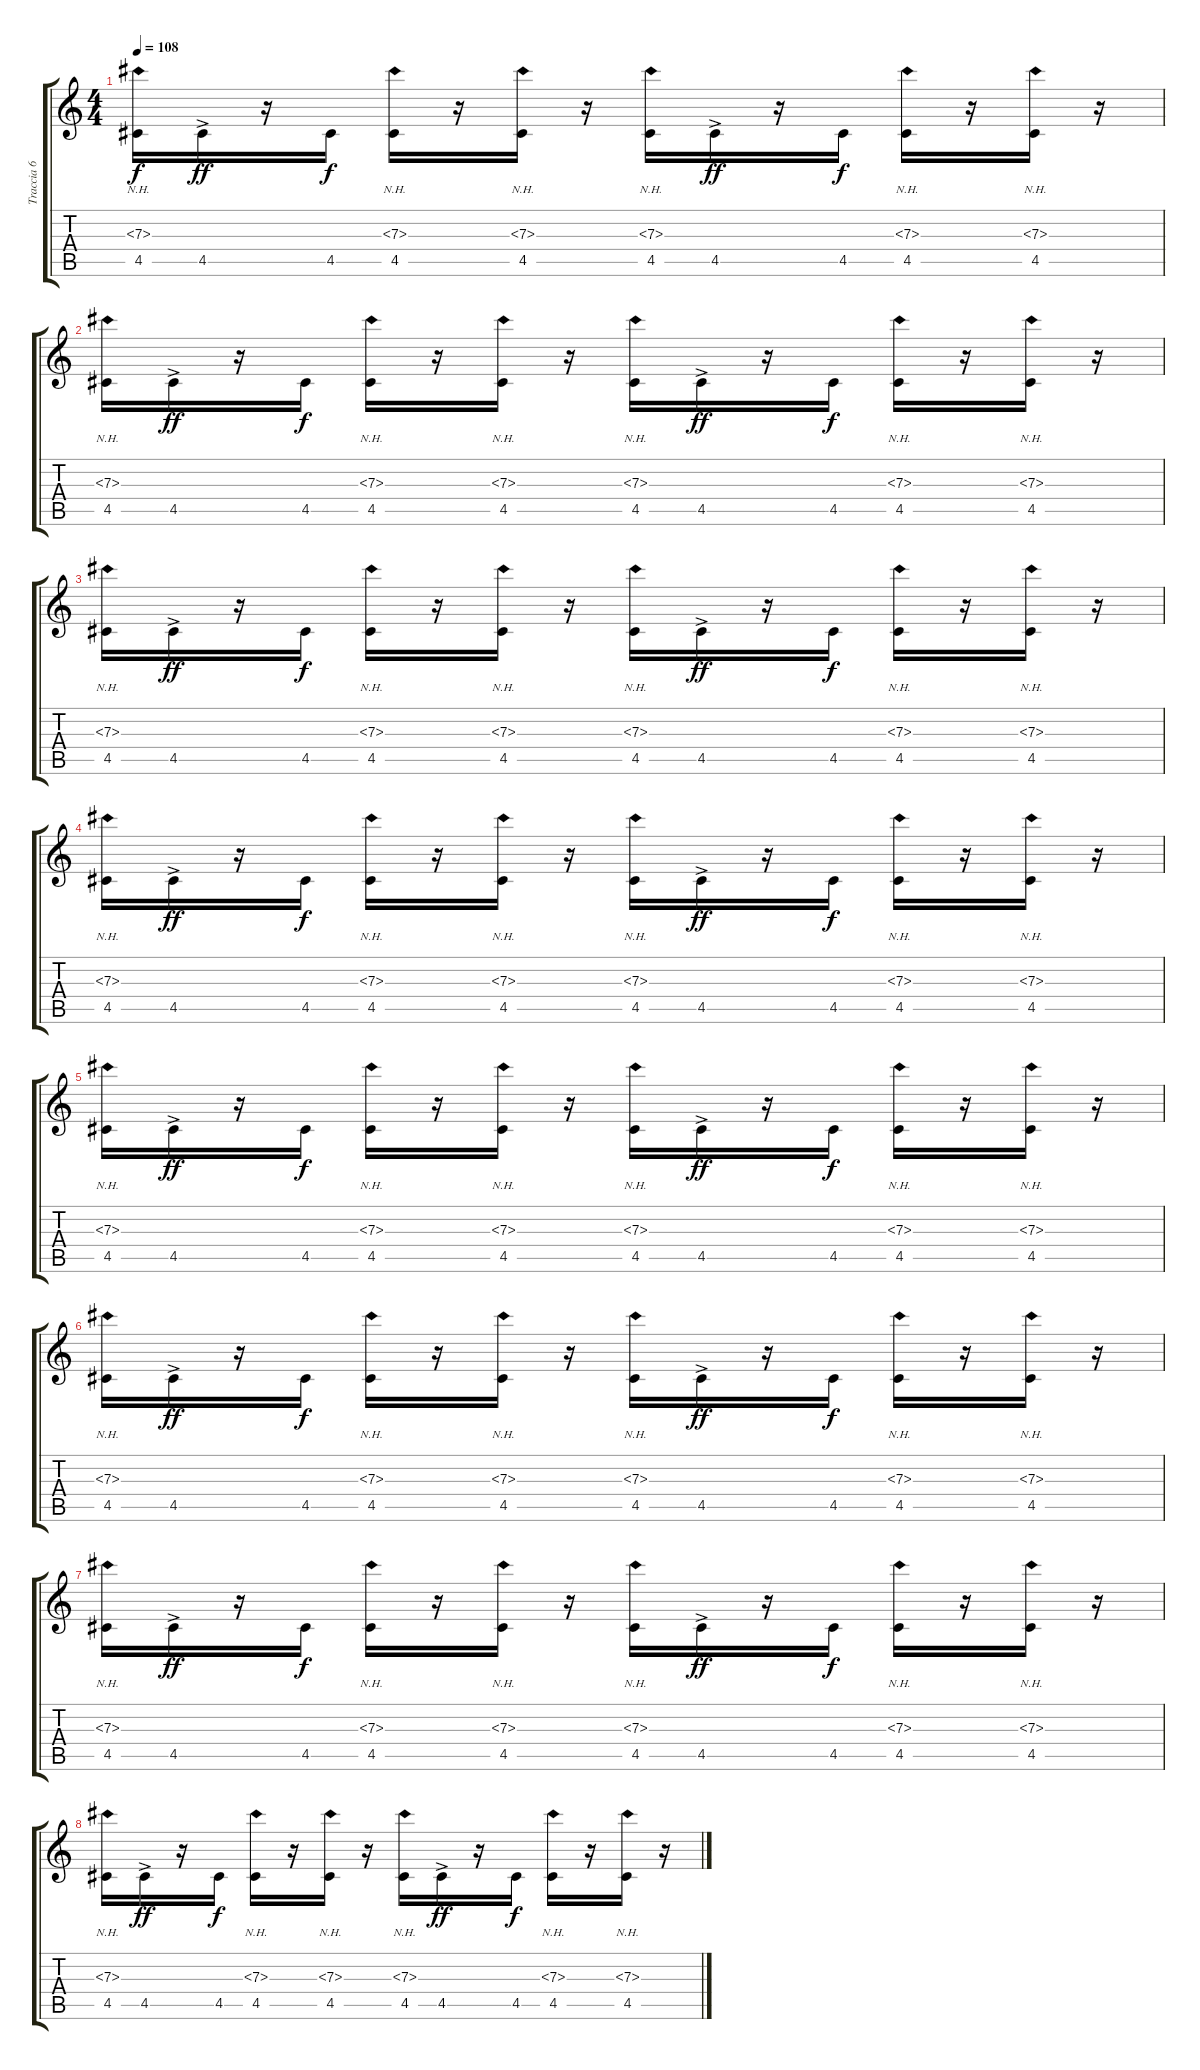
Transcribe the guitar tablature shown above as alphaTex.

\track ("Traccia 6" "Traccia 6") {instrument overdrivenguitar}
\staff {score tabs}
\tuning (E4 B3 Gb3 D3 A2 E2) {hide}
\ts (4 4)
\tempo 108
\clef g2
\ks c
(7.3{nh} 4.5).16{dy f} 4.5{ac}.16{dy ff} r.16 4.5.16{dy f} (7.3{nh} 4.5).16 r.16 (7.3{nh} 4.5).16 r.16 (7.3{nh} 4.5).16 4.5{ac}.16{dy ff} r.16 4.5.16{dy f} (7.3{nh} 4.5).16 r.16 (7.3{nh} 4.5).16 r.16 |
(7.3{nh} 4.5).16 4.5{ac}.16{dy ff} r.16 4.5.16{dy f} (7.3{nh} 4.5).16 r.16 (7.3{nh} 4.5).16 r.16 (7.3{nh} 4.5).16 4.5{ac}.16{dy ff} r.16 4.5.16{dy f} (7.3{nh} 4.5).16 r.16 (7.3{nh} 4.5).16 r.16 |
(7.3{nh} 4.5).16 4.5{ac}.16{dy ff} r.16 4.5.16{dy f} (7.3{nh} 4.5).16 r.16 (7.3{nh} 4.5).16 r.16 (7.3{nh} 4.5).16 4.5{ac}.16{dy ff} r.16 4.5.16{dy f} (7.3{nh} 4.5).16 r.16 (7.3{nh} 4.5).16 r.16 |
(7.3{nh} 4.5).16 4.5{ac}.16{dy ff} r.16 4.5.16{dy f} (7.3{nh} 4.5).16 r.16 (7.3{nh} 4.5).16 r.16 (7.3{nh} 4.5).16 4.5{ac}.16{dy ff} r.16 4.5.16{dy f} (7.3{nh} 4.5).16 r.16 (7.3{nh} 4.5).16 r.16 |
(7.3{nh} 4.5).16 4.5{ac}.16{dy ff} r.16 4.5.16{dy f} (7.3{nh} 4.5).16 r.16 (7.3{nh} 4.5).16 r.16 (7.3{nh} 4.5).16 4.5{ac}.16{dy ff} r.16 4.5.16{dy f} (7.3{nh} 4.5).16 r.16 (7.3{nh} 4.5).16 r.16 |
(7.3{nh} 4.5).16 4.5{ac}.16{dy ff} r.16 4.5.16{dy f} (7.3{nh} 4.5).16 r.16 (7.3{nh} 4.5).16 r.16 (7.3{nh} 4.5).16 4.5{ac}.16{dy ff} r.16 4.5.16{dy f} (7.3{nh} 4.5).16 r.16 (7.3{nh} 4.5).16 r.16 |
(7.3{nh} 4.5).16 4.5{ac}.16{dy ff} r.16 4.5.16{dy f} (7.3{nh} 4.5).16 r.16 (7.3{nh} 4.5).16 r.16 (7.3{nh} 4.5).16 4.5{ac}.16{dy ff} r.16 4.5.16{dy f} (7.3{nh} 4.5).16 r.16 (7.3{nh} 4.5).16 r.16 |
(7.3{nh} 4.5).16 4.5{ac}.16{dy ff} r.16 4.5.16{dy f} (7.3{nh} 4.5).16 r.16 (7.3{nh} 4.5).16 r.16 (7.3{nh} 4.5).16 4.5{ac}.16{dy ff} r.16 4.5.16{dy f} (7.3{nh} 4.5).16 r.16 (7.3{nh} 4.5).16 r.16
